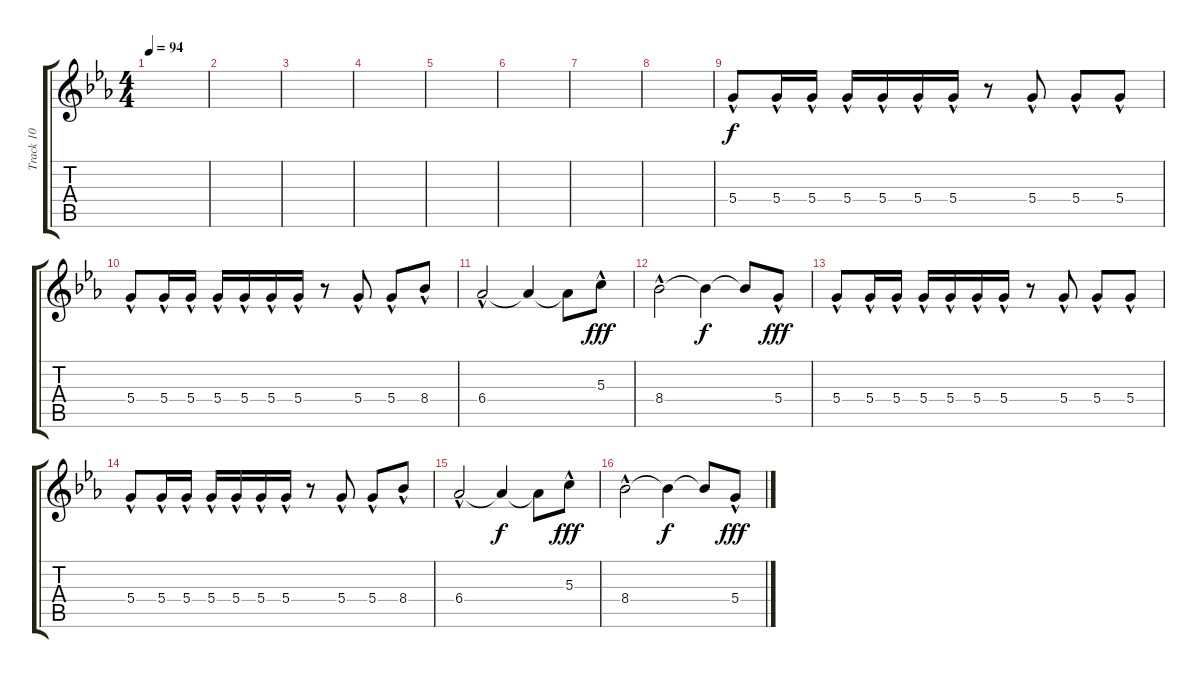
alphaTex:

\track ("Track 10" "Track 10") {instrument distortionguitar}
\staff {score tabs}
\tuning (E4 B3 G3 D3 A2 E2) {hide}
\ts (4 4)
\tempo 94
\clef g2
\ks eb
|
|
|
|
|
|
|
|
5.4{hac}.8 5.4{hac}.16 5.4{hac}.16 5.4{hac}.16 5.4{hac}.16 5.4{hac}.16 5.4{hac}.16 r.8 5.4{hac}.8 5.4{hac}.8 5.4{hac}.8 |
5.4{hac}.8 5.4{hac}.16 5.4{hac}.16 5.4{hac}.16 5.4{hac}.16 5.4{hac}.16 5.4{hac}.16 r.8 5.4{hac}.8 5.4{hac}.8 8.4{hac}.8 |
6.4{hac}.2 6.4{t}.4{dy f} 6.4{t}.8 5.3{hac}.8{dy fff} |
8.4{hac}.2 8.4{t}.4{dy f} 8.4{t}.8 5.4{hac}.8{dy fff} |
5.4{hac}.8 5.4{hac}.16 5.4{hac}.16 5.4{hac}.16 5.4{hac}.16 5.4{hac}.16 5.4{hac}.16 r.8 5.4{hac}.8 5.4{hac}.8 5.4{hac}.8 |
5.4{hac}.8 5.4{hac}.16 5.4{hac}.16 5.4{hac}.16 5.4{hac}.16 5.4{hac}.16 5.4{hac}.16 r.8 5.4{hac}.8 5.4{hac}.8 8.4{hac}.8 |
6.4{hac}.2 6.4{t}.4{dy f} 6.4{t}.8 5.3{hac}.8{dy fff} |
8.4{hac}.2 8.4{t}.4{dy f} 8.4{t}.8 5.4{hac}.8{dy fff}
